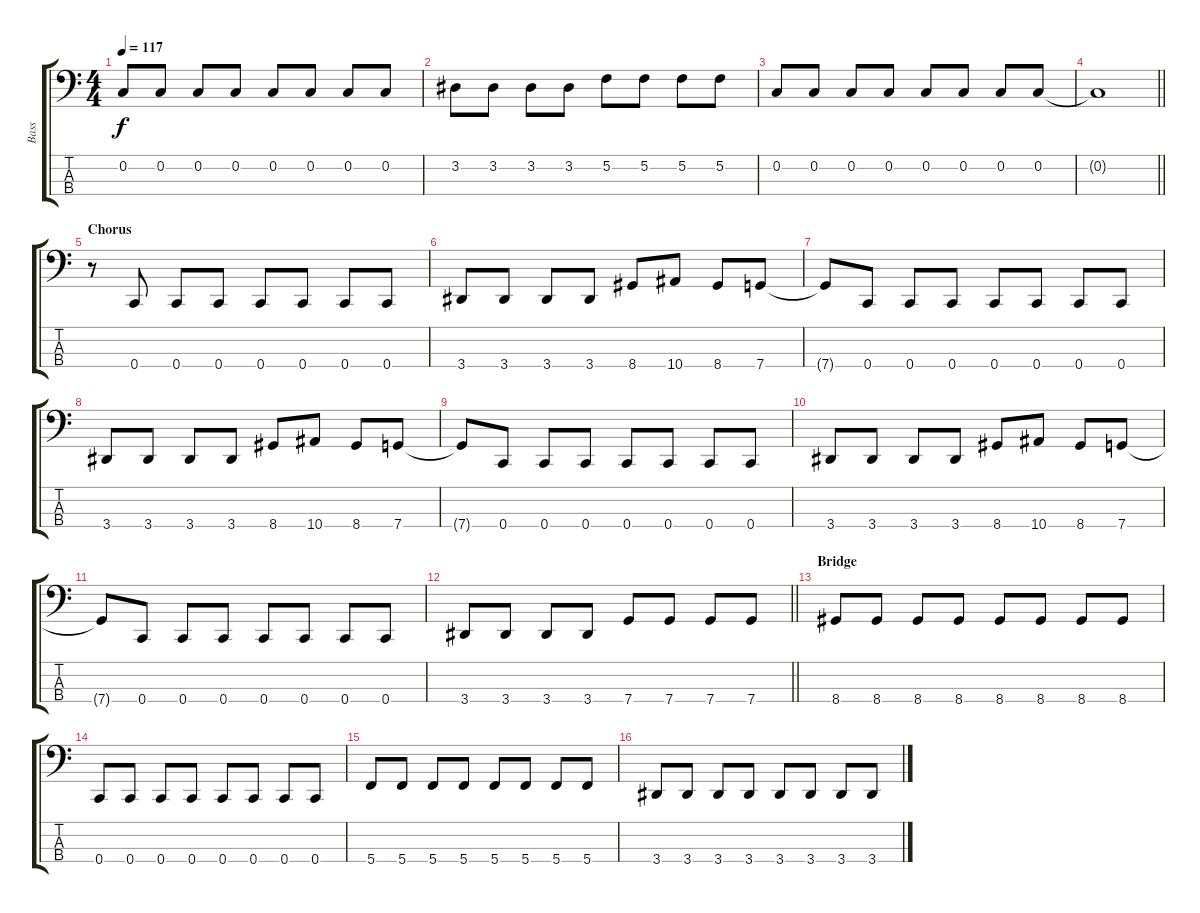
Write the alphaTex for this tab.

\track ("Bass" "Bass") {instrument electricbasspick}
\staff {score tabs}
\tuning (F2 C2 G1 C1) {hide}
\ts (4 4)
\tempo 117
\clef f4
\ks c
0.2.8{dy f} 0.2.8 0.2.8 0.2.8 0.2.8 0.2.8 0.2.8 0.2.8 |
3.2.8 3.2.8 3.2.8 3.2.8 5.2.8 5.2.8 5.2.8 5.2.8 |
0.2.8 0.2.8 0.2.8 0.2.8 0.2.8 0.2.8 0.2.8 0.2.8 |
\barLineRight lightlight
0.2{t}.1 |
\section ("" "Chorus")
r.8 0.4.8 0.4.8 0.4.8 0.4.8 0.4.8 0.4.8 0.4.8 |
3.4.8 3.4.8 3.4.8 3.4.8 8.4.8 10.4.8 8.4.8 7.4.8 |
7.4{t}.8 0.4.8 0.4.8 0.4.8 0.4.8 0.4.8 0.4.8 0.4.8 |
3.4.8 3.4.8 3.4.8 3.4.8 8.4.8 10.4.8 8.4.8 7.4.8 |
7.4{t}.8 0.4.8 0.4.8 0.4.8 0.4.8 0.4.8 0.4.8 0.4.8 |
3.4.8 3.4.8 3.4.8 3.4.8 8.4.8 10.4.8 8.4.8 7.4.8 |
7.4{t}.8 0.4.8 0.4.8 0.4.8 0.4.8 0.4.8 0.4.8 0.4.8 |
\barLineRight lightlight
3.4.8 3.4.8 3.4.8 3.4.8 7.4.8 7.4.8 7.4.8 7.4.8 |
\section ("" "Bridge")
8.4.8 8.4.8 8.4.8 8.4.8 8.4.8 8.4.8 8.4.8 8.4.8 |
0.4.8 0.4.8 0.4.8 0.4.8 0.4.8 0.4.8 0.4.8 0.4.8 |
5.4.8 5.4.8 5.4.8 5.4.8 5.4.8 5.4.8 5.4.8 5.4.8 |
3.4.8 3.4.8 3.4.8 3.4.8 3.4.8 3.4.8 3.4.8 3.4.8
